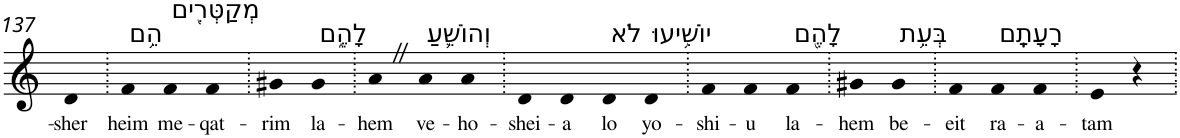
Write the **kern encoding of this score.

**kern	**text
*part1	*part1
*staff1	*staff1
*I"Piano	*
*I'Pno	*
!!LO:PB:g=z
*clefG2	*
*k[]	*
=137	=137
!	!LO:LY:b
4d	-sher
=138.	=138.
!LO:TX:a:t=הֵ֥ם	!
!	!LO:LY:b
4f	heim
!LO:TX:a:t=מְקַטְּרִ֖ים	!
!	!LO:LY:b
4f	me-
!	!LO:LY:b
4f	-qat-
=139.	=139.
!	!LO:LY:b
4g#X	-rim
!LO:TX:a:t=לָהֶ֑ם	!
!	!LO:LY:b
4g#	la-
=140.	=140.
!	!LO:LY:b
4aZ	-hem
!LO:TX:a:t=וְהוֹשֵׁ֛עַ	!
!	!LO:LY:b
4a	ve-
!	!LO:LY:b
4a	-ho-
=141.	=141.
!	!LO:LY:b
4d	-shei-
!	!LO:LY:b
4d	-a
!LO:TX:a:t=לֹא	!
!	!LO:LY:b
4d	lo
!LO:TX:a:t=יוֹשִׁ֥יעוּ	!
!	!LO:LY:b
4d	yo-
=142.	=142.
!	!LO:LY:b
4f	-shi-
!	!LO:LY:b
4f	-u
!LO:TX:a:t=לָהֶ֖ם	!
!	!LO:LY:b
4f	la-
=143.	=143.
!	!LO:LY:b
4g#X	-hem
!LO:TX:a:t=בְּעֵ֥ת	!
!	!LO:LY:b
4g#	be-
=144.	=144.
!	!LO:LY:b
4f	-eit
!LO:TX:a:t=רָעָתָֽם	!
!	!LO:LY:b
4f	ra-
!	!LO:LY:b
4f	-a-
=145.	=145.
!	!LO:LY:b
4e	-tam
4r	.
=.	=.
*-	*-
